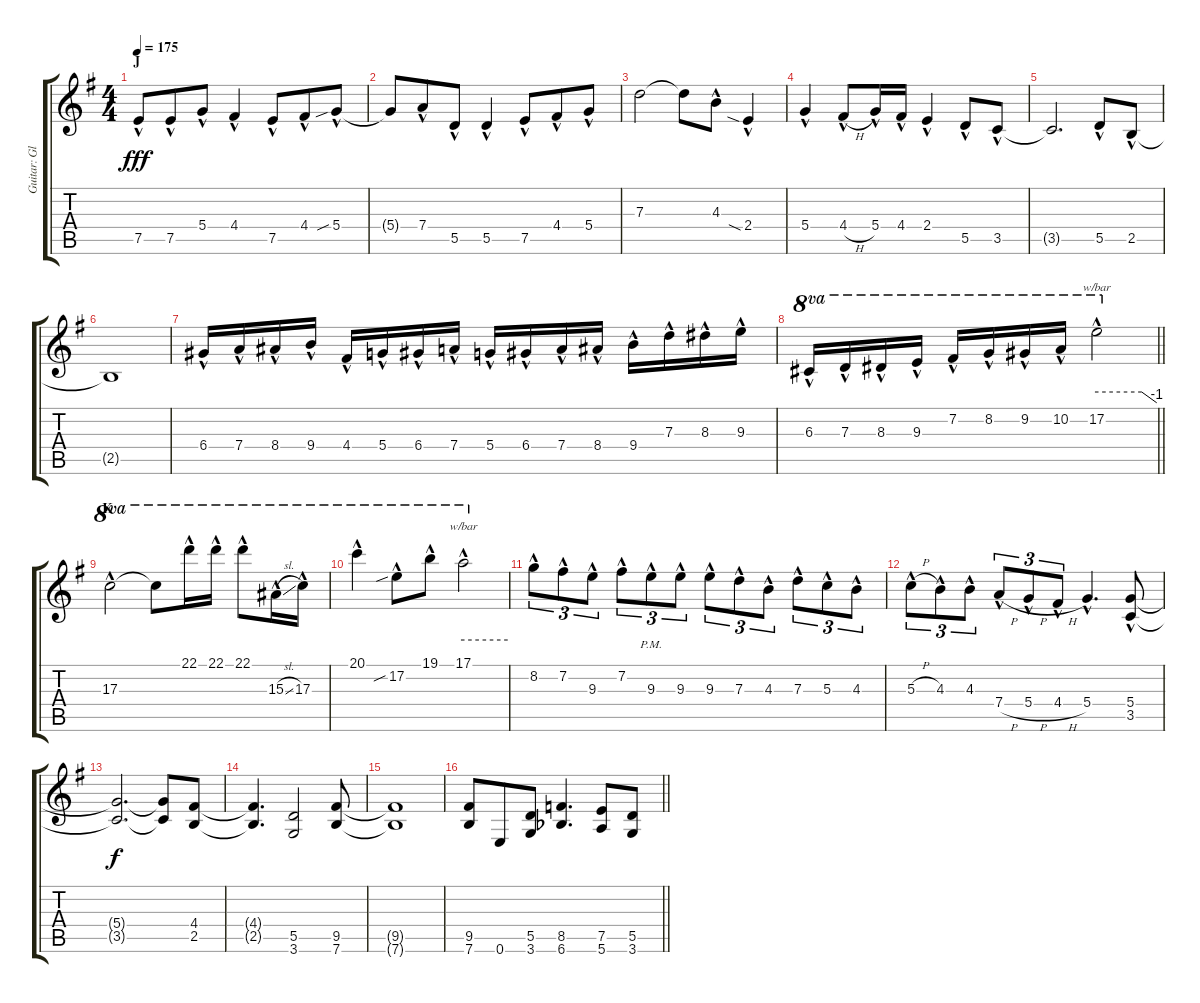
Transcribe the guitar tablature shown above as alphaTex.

\track ("Guitar: Glenn" "Guitar: Gl") {instrument distortionguitar}
\staff {score tabs}
\tuning (E4 B3 G3 D3 A2 E2) {hide}
\ts (4 4)
\section ("" "J")
\tempo 175
\clef g2
\ks g
7.5{hac}.8{dy fff volume 16} 7.5{hac}.8{beam merge} 5.4{hac}.8 4.4{hac}.4 7.5{hac}.8{beam merge} 4.4{hac}.8 5.4{sib hac}.8 |
5.4{t}.8 7.4{hac}.8{beam merge} 5.5{hac}.8 5.5{hac}.4 7.5{hac}.8{beam merge} 4.4{hac}.8 5.4{hac}.8 |
7.3{t}.2 7.3{t}.8 4.3{hac}.8 2.4{sia hac}.4 |
5.4{hac}.4 4.4{h hac}.8{beam merge} 5.4{hac}.16 4.4{hac}.16 2.4{hac}.4 5.5{hac}.8 3.5{hac}.8 |
3.5{t}.2{d} 5.5{hac}.8 2.5{hac}.8 |
2.5{t}.1 |
6.4{hac}.16 7.4{hac}.16{beam merge} 8.4{hac}.16 9.4{hac}.16 4.4{hac}.16 5.4{hac}.16 6.4{hac}.16 7.4{hac}.16 5.4{hac}.16 6.4{hac}.16 7.4{hac}.16 8.4{hac}.16 9.4{hac}.16 7.3{hac}.16 8.3{hac}.16 9.3{hac}.16 |
\barLineRight lightlight
6.3{hac}.16{ot 8va} 7.3{hac}.16{ot 8va} 8.3{hac}.16{ot 8va} 9.3{hac}.16{ot 8va} 7.2{hac}.16{ot 8va} 8.2{hac}.16{ot 8va} 9.2{hac}.16{ot 8va} 10.2{hac}.16{ot 8va} 17.2{hac}.2{tbe (custom default 0 0 45 0 60 -4) ot 8va} |
\section ("" "K")
17.3{hac}.2{ot 8va} 17.3{t}.8{ot 8va} 22.1{hac}.16{ot 8va} 22.1{hac}.16{ot 8va} 22.1{hac}.8{ot 8va} 15.3{sl hac}.16{ot 8va} 17.3{hac}.16{ot 8va} |
20.1{hac}.4{ot 8va} 17.2{sib hac}.8{ot 8va} 19.1{hac}.8{ot 8va} 17.1{hac}.2{tbe (hold default 0 0 60 0) ot 8va} |
8.2{hac}.8{tu (3 2)} 7.2{hac}.8{tu (3 2)} 9.3{hac}.8{tu (3 2)} 7.2{hac}.8{tu (3 2)} 9.3{hac pm}.8{tu (3 2)} 9.3{hac}.8{tu (3 2)} 9.3{hac}.8{tu (3 2)} 7.3{hac}.8{tu (3 2)} 4.3{hac}.8{tu (3 2)} 7.3{hac}.8{tu (3 2)} 5.3{hac}.8{tu (3 2)} 4.3{hac}.8{tu (3 2)} |
5.3{h hac}.8{tu (3 2)} 4.3{hac}.8{tu (3 2)} 4.3{hac}.8{tu (3 2)} 7.4{h hac}.8{tu (3 2)} 5.4{h hac}.8{tu (3 2)} 4.4{h hac}.8{tu (3 2)} 5.4{hac}.4{d} (5.4{hac} 3.5{hac}).8 |
(5.4{t} 3.5{t}).2{d dy f} (5.4{t} 3.5{t}).8 (4.4 2.5).8 |
(4.4{t} 2.5{t}).4{d} (5.5 3.6).2 (9.5 7.6).8 |
(9.5{t} 7.6{t}).1 |
\barLineRight lightlight
(9.5 7.6).8 0.6.8{beam merge} (5.5 3.6).8 (8.5 6.6{acc b}).4{d} (7.5 5.6).8 (5.5 3.6).8
